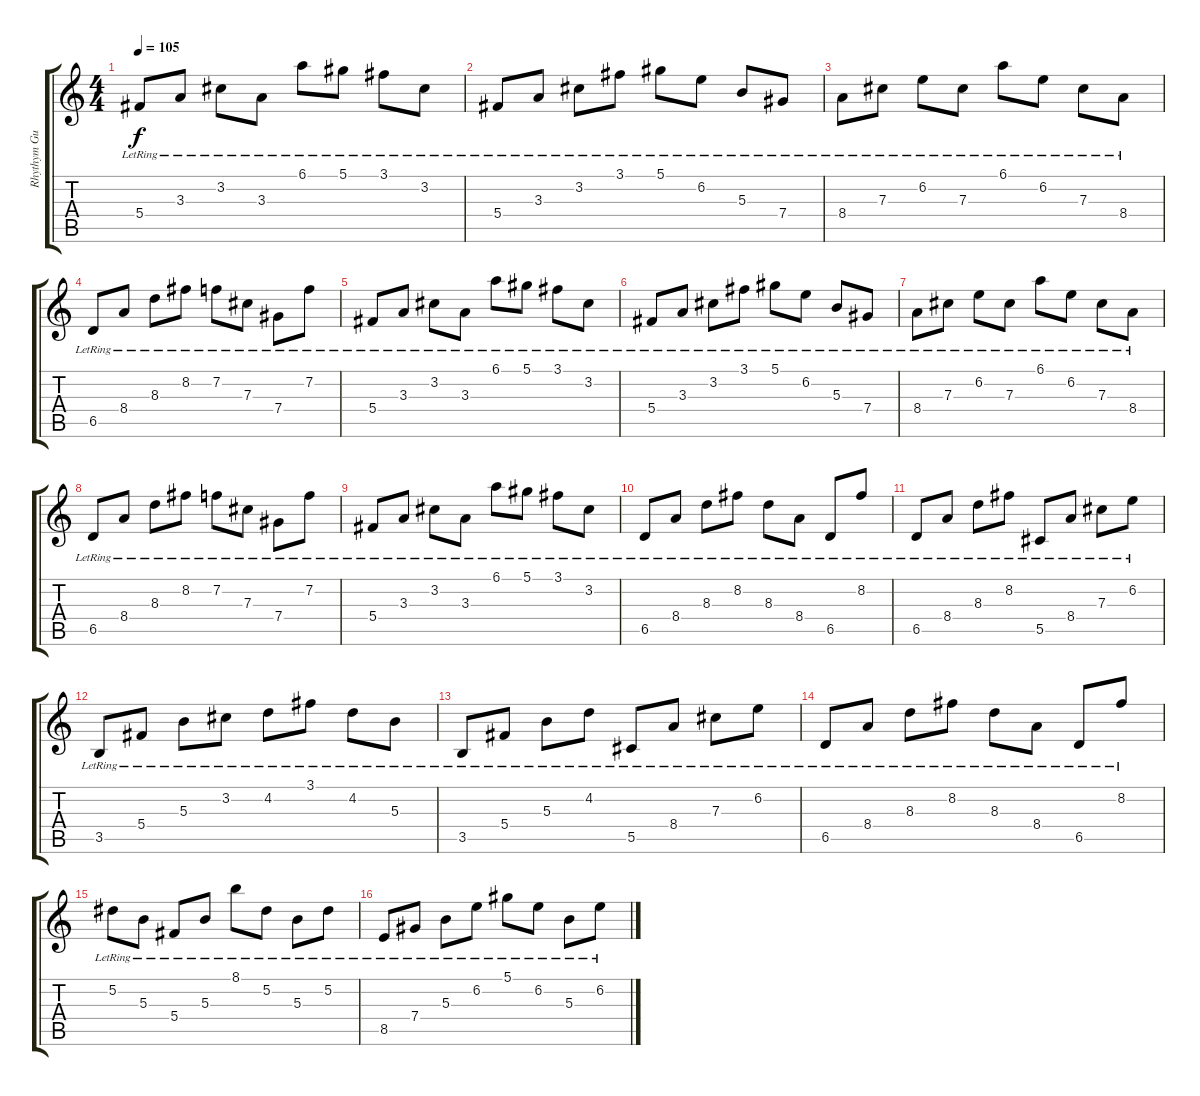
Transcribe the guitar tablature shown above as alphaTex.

\track ("Rhythym Guitar" "Rhythym Gu") {instrument acousticguitarsteel}
\staff {score tabs}
\tuning (Eb4 Bb3 Gb3 Db3 Ab2 Eb2) {hide}
\ts (4 4)
\tempo 105
\clef g2
\ks c
5.4{lr}.8{dy f} 3.3{lr}.8 3.2{lr}.8 3.3{lr}.8 6.1{lr}.8 5.1{lr}.8 3.1{lr}.8 3.2{lr}.8 |
5.4{lr}.8 3.3{lr}.8 3.2{lr}.8 3.1{lr}.8 5.1{lr}.8 6.2{lr}.8 5.3{lr}.8 7.4{lr}.8 |
8.4{lr}.8 7.3{lr}.8 6.2{lr}.8 7.3{lr}.8 6.1{lr}.8 6.2{lr}.8 7.3{lr}.8 8.4{lr}.8 |
6.5{lr}.8 8.4{lr}.8 8.3{lr}.8 8.2{lr}.8 7.2{lr}.8 7.3{lr}.8 7.4{lr}.8 7.2{lr}.8 |
5.4{lr}.8 3.3{lr}.8 3.2{lr}.8 3.3{lr}.8 6.1{lr}.8 5.1{lr}.8 3.1{lr}.8 3.2{lr}.8 |
5.4{lr}.8 3.3{lr}.8 3.2{lr}.8 3.1{lr}.8 5.1{lr}.8 6.2{lr}.8 5.3{lr}.8 7.4{lr}.8 |
8.4{lr}.8 7.3{lr}.8 6.2{lr}.8 7.3{lr}.8 6.1{lr}.8 6.2{lr}.8 7.3{lr}.8 8.4{lr}.8 |
6.5{lr}.8 8.4{lr}.8 8.3{lr}.8 8.2{lr}.8 7.2{lr}.8 7.3{lr}.8 7.4{lr}.8 7.2{lr}.8 |
5.4{lr}.8 3.3{lr}.8 3.2{lr}.8 3.3{lr}.8 6.1{lr}.8 5.1{lr}.8 3.1{lr}.8 3.2{lr}.8 |
6.5{lr}.8 8.4{lr}.8 8.3{lr}.8 8.2{lr}.8 8.3{lr}.8 8.4{lr}.8 6.5{lr}.8 8.2{lr}.8 |
6.5{lr}.8 8.4{lr}.8 8.3{lr}.8 8.2{lr}.8 5.5{lr}.8 8.4{lr}.8 7.3{lr}.8 6.2{lr}.8 |
3.5{lr}.8 5.4{lr}.8 5.3{lr}.8 3.2{lr}.8 4.2{lr}.8 3.1{lr}.8 4.2{lr}.8 5.3{lr}.8 |
3.5{lr}.8 5.4{lr}.8 5.3{lr}.8 4.2{lr}.8 5.5{lr}.8 8.4{lr}.8 7.3{lr}.8 6.2{lr}.8 |
6.5{lr}.8 8.4{lr}.8 8.3{lr}.8 8.2{lr}.8 8.3{lr}.8 8.4{lr}.8 6.5{lr}.8 8.2{lr}.8 |
5.2{lr}.8 5.3{lr}.8 5.4{lr}.8 5.3{lr}.8 8.1{lr}.8 5.2{lr}.8 5.3{lr}.8 5.2{lr}.8 |
8.5{lr}.8 7.4{lr}.8 5.3{lr}.8 6.2{lr}.8 5.1{lr}.8 6.2{lr}.8 5.3{lr}.8 6.2{lr}.8
